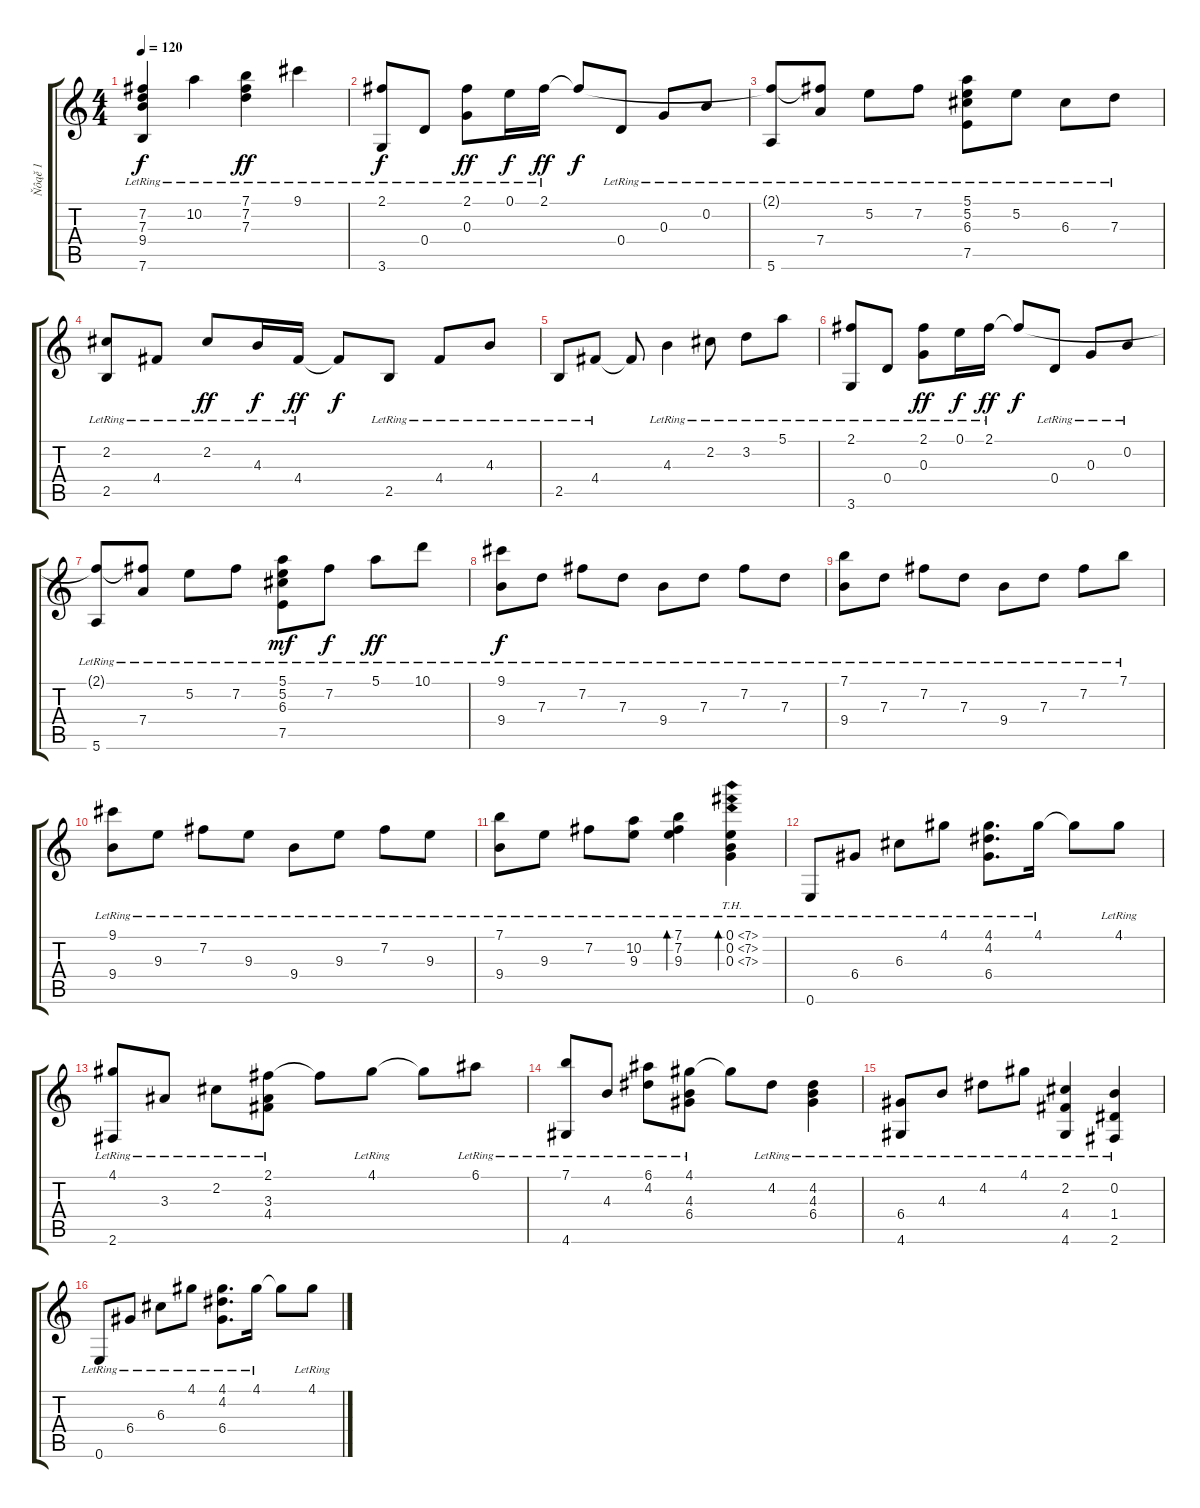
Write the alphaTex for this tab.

\track ("Ňôąě 1" "Ňôąě 1") {instrument acousticguitarsteel}
\staff {score tabs}
\tuning (E4 B3 G3 D3 A2 E2) {hide}
\ts (4 4)
\tempo 120
\clef g2
\ks c
(7.2{lr} 7.3{lr} 9.4{lr} 7.6{lr}).4{dy f} 10.2{lr}.4 (7.1{lr} 7.2{lr} 7.3{lr}).4{dy ff} 9.1{lr}.4 |
(2.1{lr} 3.6{lr}).8{dy f} 0.4{lr}.8 (2.1{lr} 0.3{lr}).8{dy ff} 0.1{lr}.16{dy f} 2.1{lr}.16{dy ff} 2.1{t}.8{dy f} 0.4{lr}.8 0.3{lr}.8 0.2{lr}.8 |
(2.1{t} 5.6{lr}).8 (2.1{t} 7.4{lr}).8 5.2{lr}.8 7.2{lr}.8 (5.1{lr} 5.2{lr} 6.3{lr} 7.5{lr}).8 5.2{lr}.8 6.3{lr}.8 7.3{lr}.8 |
(2.2{lr} 2.5{lr}).8 4.4{lr}.8 2.2{lr}.8{dy ff} 4.3{lr}.16{dy f} 4.4{lr}.16{dy ff} 4.4{t}.8{dy f} 2.5{lr}.8 4.4{lr}.8 4.3{lr}.8 |
2.5{lr}.8 4.4{lr}.8 4.4{t}.8 4.3{lr}.4 2.2{lr}.8 3.2{lr}.8 5.1{lr}.8 |
(2.1{lr} 3.6{lr}).8 0.4{lr}.8 (2.1{lr} 0.3{lr}).8{dy ff} 0.1{lr}.16{dy f} 2.1{lr}.16{dy ff} 2.1{t}.8{dy f} 0.4{lr}.8 0.3{lr}.8 0.2{lr}.8 |
(2.1{t} 5.6{lr}).8 (2.1{t} 7.4{lr}).8 5.2{lr}.8 7.2{lr}.8 (5.1{lr} 5.2{lr} 6.3{lr} 7.5{lr}).8{dy mf} 7.2{lr}.8{dy f} 5.1{lr}.8{dy ff} 10.1{lr}.8 |
(9.1{lr} 9.4{lr}).8{dy f} 7.3{lr}.8 7.2{lr}.8 7.3{lr}.8 9.4{lr}.8 7.3{lr}.8 7.2{lr}.8 7.3{lr}.8 |
(7.1{lr} 9.4{lr}).8 7.3{lr}.8 7.2{lr}.8 7.3{lr}.8 9.4{lr}.8 7.3{lr}.8 7.2{lr}.8 7.1{lr}.8 |
(9.1{lr} 9.4{lr}).8 9.3{lr}.8 7.2{lr}.8 9.3{lr}.8 9.4{lr}.8 9.3{lr}.8 7.2{lr}.8 9.3{lr}.8 |
(7.1{lr} 9.4{lr}).8 9.3{lr}.8 7.2{lr}.8 (10.2{lr} 9.3{lr}).8 (7.1{lr} 7.2{lr} 9.3{lr}).4{bd 120} (0.1{th 7 lr} 0.2{th 7 lr} 0.3{th 7 lr}).4{bd 480} |
0.6{lr}.8 6.4{lr}.8 6.3{lr}.8 4.1{lr}.8 (4.1{lr} 4.2{lr} 6.4{lr}).8{d} 4.1{lr}.16 4.1{t}.8 4.1{lr}.8 |
(4.1{lr} 2.6{lr}).8 3.3{lr}.8 2.2{lr}.8 (2.1{lr} 3.3{lr} 4.4{lr}).8 2.1{t}.8 4.1{lr}.8 4.1{t}.8 6.1{lr}.8 |
(7.1{lr} 4.6{lr}).8 4.3{lr}.8 (6.1{lr} 4.2{lr}).8 (4.1{lr} 4.3{lr} 6.4{lr}).8 4.1{t}.8 4.2{lr}.8 (4.2{lr} 4.3{lr} 6.4{lr}).4 |
(6.4{lr} 4.6{lr}).8 4.3{lr}.8 4.2{lr}.8 4.1{lr}.8 (2.2{lr} 4.4{lr} 4.6{lr}).4 (0.2{lr} 1.4{lr} 2.6{lr}).4 |
0.6{lr}.8 6.4{lr}.8 6.3{lr}.8 4.1{lr}.8 (4.1{lr} 4.2{lr} 6.4{lr}).8{d} 4.1{lr}.16 4.1{t}.8 4.1{lr}.8
